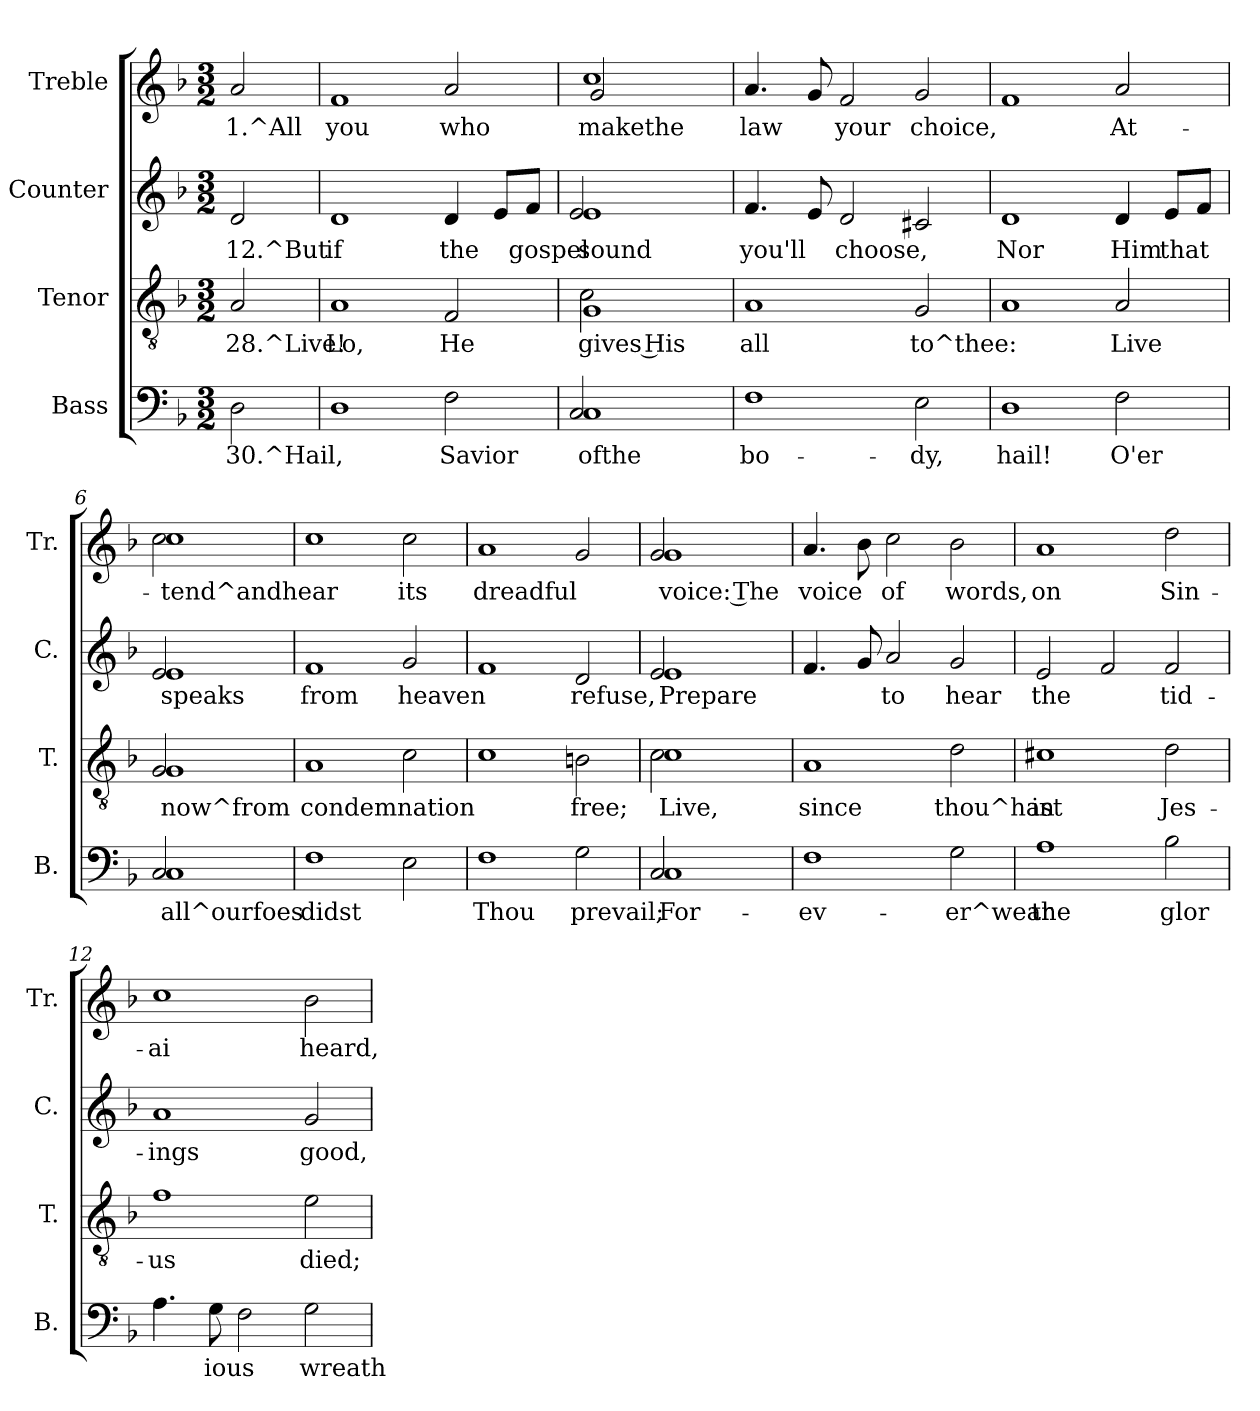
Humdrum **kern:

**kern	**text	**kern	**text	**kern	**text	**kern	**text
*part4	*part4	*part3	*part3	*part2	*part2	*part1	*part1
*staff4	*staff4	*staff3	*staff3	*staff2	*staff2	*staff1	*staff1
*I"Bass	*	*I"Tenor	*	*I"Counter	*	*I"Treble	*
*I'B.	*	*I'T.	*	*I'C.	*	*I'Tr.	*
!!LO:PB:g=z
*stria5	*	*stria5	*	*stria5	*	*stria5	*
*clefF4	*	*clefGv2	*	*clefG2	*	*clefG2	*
*k[b-]	*	*k[b-]	*	*k[b-]	*	*k[b-]	*
*F:	*	*F:	*	*F:	*	*F:	*
*M3/2	*	*M3/2	*	*M3/2	*	*M3/2	*
=1	=1	=1	=1	=1	=1	=1	=1
!	!LO:LY:b:rj	!	!LO:LY:b:rj	!	!LO:LY:b:rj	!	!LO:LY:b:rj
2D\	30.^Hail,	2A/	28.^Live!	2d/	12.^But	2a/	1.^All
=2	=2	=2	=2	=2	=2	=2	=2
!	!LO:LY:b:rj	!	!LO:LY:b:rj	!	!LO:LY:b:rj	!	!LO:LY:b:rj
1D	.	1A	Lo,	1d	if	1f	you
!	!LO:LY:b:rj	!	!LO:LY:b:rj	!	!LO:LY:b:rj	!	!LO:LY:b:rj
2F\	Savior	2F/	He	4d/	the	2a/	who
!	!	!	!	!	!LO:LY:b:rj	!	!
.	.	.	.	8e/L	.	.	.
!	!	!	!	!	!LO:LY:b:rj	!	!
.	.	.	.	8f/J	gospel	.	.
=3	=3	=3	=3	=3	=3	=3	=3
*^	*	*	*	*	*	*	*
!	!	!LO:LY:b:rj	!	!LO:LY:b:rj	!	!LO:LY:b:rj	!	!LO:LY:b:rj
*	*	*	*^	*	*^	*	*^	*
1C	2C/	ofthe	1G	2c\	gives His	1e	2e/	sound	1cc	2g/	makethe
.	2ryy	.	.	2ryy	.	.	2ryy	.	.	2ryy	.
=4	=4	=4	=4	=4	=4	=4	=4	=4	=4	=4	=4
!	!	!LO:LY:b:rj	!	!	!LO:LY:b:rj	!	!	!LO:LY:b:rj	!	!	!LO:LY:b:rj
*v	*v	*	*	*	*	*v	*v	*	*v	*v	*
*	*	*v	*v	*	*	*	*	*
1F	bo-	1A	all	4.f/	you'll	4.a/	law
!	!	!	!	!	!LO:LY:b:rj	!	!LO:LY:b:rj
.	.	.	.	8e/	.	8g/	.
!	!	!	!	!	!LO:LY:b:rj	!	!LO:LY:b:rj
.	.	.	.	2d/	choose,	2f/	your
!	!LO:LY:b:rj	!	!LO:LY:b:rj	!	!LO:LY:b:rj	!	!LO:LY:b:rj
2E\	-dy,	2G/	to^thee:	2c#X/	.	2g/	choice,
=5	=5	=5	=5	=5	=5	=5	=5
!	!LO:LY:b:rj	!	!LO:LY:b:rj	!	!LO:LY:b:rj	!	!LO:LY:b:rj
1D	hail!	1A	.	1d	Nor	1f>	.
!	!LO:LY:b:rj	!	!LO:LY:b:rj	!	!LO:LY:b:rj	!	!LO:LY:b:rj
2F\	O'er	2A/	Live	4d/	Him	2a/	At-
!	!	!	!	!	!LO:LY:b:rj	!	!
.	.	.	.	8e/L	that	.	.
!	!	!	!	!	!LO:LY:b:rj	!	!
.	.	.	.	8f/J	.	.	.
=6	=6	=6	=6	=6	=6	=6	=6
*^	*	*	*	*	*	*	*
!	!	!LO:LY:b:rj	!	!LO:LY:b:rj	!	!LO:LY:b:rj	!	!LO:LY:b:rj
*	*	*	*^	*	*^	*	*^	*
1C	2C/	all^ourfoes	1G	2G/	now^from	1e	2e/	speaks	1cc	2cc\	-tend^andhear
.	2ryy	.	.	2ryy	.	.	2ryy	.	.	2ryy	.
=7	=7	=7	=7	=7	=7	=7	=7	=7	=7	=7	=7
!	!	!LO:LY:b:rj	!	!	!LO:LY:b:rj	!	!	!LO:LY:b:rj	!	!	!LO:LY:b:rj
*v	*v	*	*	*	*	*v	*v	*	*v	*v	*
*	*	*v	*v	*	*	*	*	*
1F	didst	1A	condemnation	1f	from	1cc	.
!	!LO:LY:b:rj	!	!LO:LY:b:rj	!	!LO:LY:b:rj	!	!LO:LY:b:rj
2E\	.	2c\	.	2g/	heaven	2cc\	its
=8	=8	=8	=8	=8	=8	=8	=8
!	!LO:LY:b:rj	!	!LO:LY:b:rj	!	!LO:LY:b:rj	!	!LO:LY:b:rj
1F	Thou	1c	.	1f	.	1a	dreadful
!	!LO:LY:b:rj	!	!LO:LY:b:rj	!	!LO:LY:b:rj	!	!LO:LY:b:rj
2G\	prevail;	2Bn\	free;	2d/	refuse,	2g/	.
=9	=9	=9	=9	=9	=9	=9	=9
*^	*	*	*	*	*	*	*
!	!	!LO:LY:b:rj	!	!LO:LY:b:rj	!	!LO:LY:b:rj	!	!LO:LY:b:rj
*	*	*	*^	*	*^	*	*^	*
1C	2C/	For-	1c	2c\	Live,	1e	2e/	Prepare	1g	2g>/	voice: The
.	2ryy	.	.	2ryy	.	.	2ryy	.	.	2ryy	.
=10	=10	=10	=10	=10	=10	=10	=10	=10	=10	=10	=10
!	!	!LO:LY:b:rj	!	!	!LO:LY:b:rj	!	!	!LO:LY:b:rj	!	!	!LO:LY:b:rj
*v	*v	*	*	*	*	*v	*v	*	*v	*v	*
*	*	*v	*v	*	*	*	*	*
1F	-ev-	1A	since	4.f/	.	4.a/	voice
!	!	!	!	!	!LO:LY:b:rj	!	!LO:LY:b:rj
.	.	.	.	8g/	.	8b-\	.
!	!	!	!	!	!LO:LY:b:rj	!	!LO:LY:b:rj
.	.	.	.	2a/	to	2cc\	of
!	!LO:LY:b:rj	!	!LO:LY:b:rj	!	!LO:LY:b:rj	!	!LO:LY:b:rj
2G\	-er^wear	2d\	thou^hast	2g/	hear	2b-\	words,
=11	=11	=11	=11	=11	=11	=11	=11
!	!LO:LY:b:rj	!	!LO:LY:b:rj	!	!LO:LY:b:rj	!	!LO:LY:b:rj
1A	the	1c#X	in	2e/	the	1a	on
!	!	!	!	!	!LO:LY:b:rj	!	!
.	.	.	.	2f/	.	.	.
!	!LO:LY:b:rj	!	!LO:LY:b:rj	!	!LO:LY:b:rj	!	!LO:LY:b:rj
2B-\	glor-	2d\	Jes-	2f/	tid-	2dd\	Sin-
=12	=12	=12	=12	=12	=12	=12	=12
!	!LO:LY:b:rj	!	!LO:LY:b:rj	!	!LO:LY:b:rj	!	!LO:LY:b:rj
4.A\	--	1f	-us	1a	-ings	1cc	-ai
!	!LO:LY:b:rj	!	!	!	!	!	!
8G\	-ious	.	.	.	.	.	.
!	!LO:LY:b:rj	!	!	!	!	!	!
2F\	.	.	.	.	.	.	.
!	!LO:LY:b:rj	!	!LO:LY:b:rj	!	!LO:LY:b:rj	!	!LO:LY:b:rj
2G\	wreath	2e\	died;	2g/	good,	2b-\	heard,
=	=	=	=	=	=	=	=
*-	*-	*-	*-	*-	*-	*-	*-
